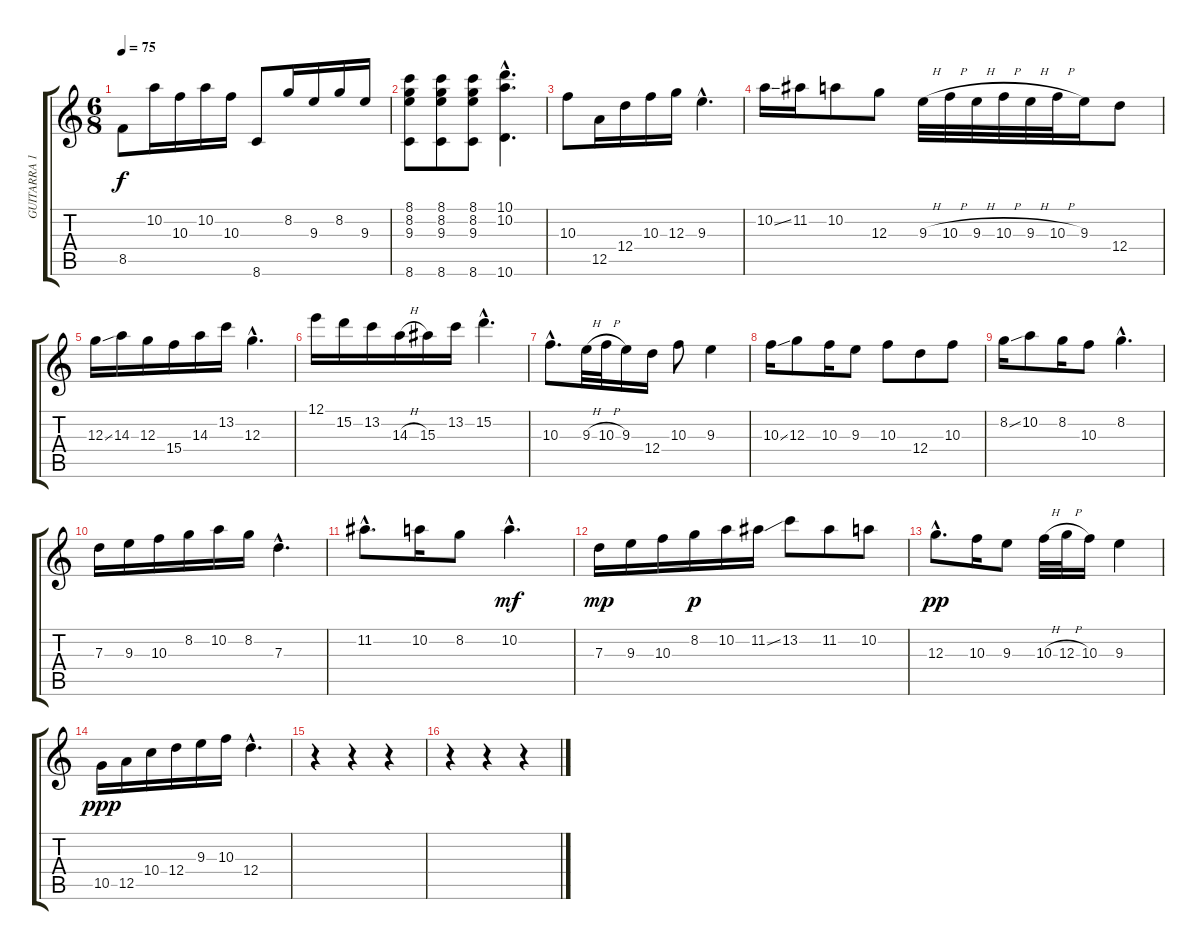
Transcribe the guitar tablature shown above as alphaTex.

\track ("GUITARRA 1" "GUITARRA 1") {instrument distortionguitar}
\staff {score tabs}
\tuning (E4 B3 G3 D3 A2 E2) {hide}
\ts (6 8)
\tempo 75
\clef g2
\ks c
8.5.8{dy f} 10.2.16 10.3.16 10.2.16 10.3.16 8.6.8 8.2.16 9.3.16 8.2.16 9.3.16 |
(8.1 8.2 9.3 8.6).8 (8.1 8.2 9.3 8.6).8 (8.1 8.2 9.3 8.6).8 (10.1{hac} 10.2{hac} 10.6{hac}).4{d} |
10.3.8 12.5.16 12.4.16 10.3.16 12.3.16 9.3{hac}.4{d} |
10.2{ss}.16 11.2.16 10.2.8 12.3.8 9.3{h}.32 10.3{h}.32 9.3{h}.32 10.3{h}.32 9.3{h}.32 10.3{h}.32 9.3.16 12.4.8 |
12.3{ss}.16 14.3.16 12.3.16 15.4.16 14.3.16 13.2.16 12.3{hac}.4{d} |
12.1.16 15.2.16 13.2.16 14.3{h}.16 15.3.16 13.2.16 15.2{hac}.4{d} |
10.3{hac}.8{d} 9.3{h}.32 10.3{h}.32 9.3.16 12.4.16 10.3.8 9.3.4 |
10.3{ss}.16 12.3.8 10.3.16 9.3.8 10.3.8 12.4.8 10.3.8 |
8.2{ss}.16 10.2.8 8.2.16 10.3.8 8.2{hac}.4{d} |
7.3.16 9.3.16 10.3.16 8.2.16 10.2.16 8.2.16 7.3{hac}.4{d} |
11.2{hac}.8{d} 10.2.16 8.2.8 10.2{hac}.4{d dy mf} |
7.3.16{dy mp} 9.3.16 10.3.16 8.2.16{dy p} 10.2.16 11.2{ss}.16 13.2.8 11.2.8 10.2.8 |
12.3{hac}.8{d dy pp} 10.3.16 9.3.8 10.3{h}.32 12.3{h}.32 10.3.16 9.3.4 |
10.5.16{dy ppp} 12.5.16 10.4.16 12.4.16 9.3.16 10.3.16 12.4{hac}.4{d} |
r.4 r.4 r.4 |
r.4 r.4 r.4
